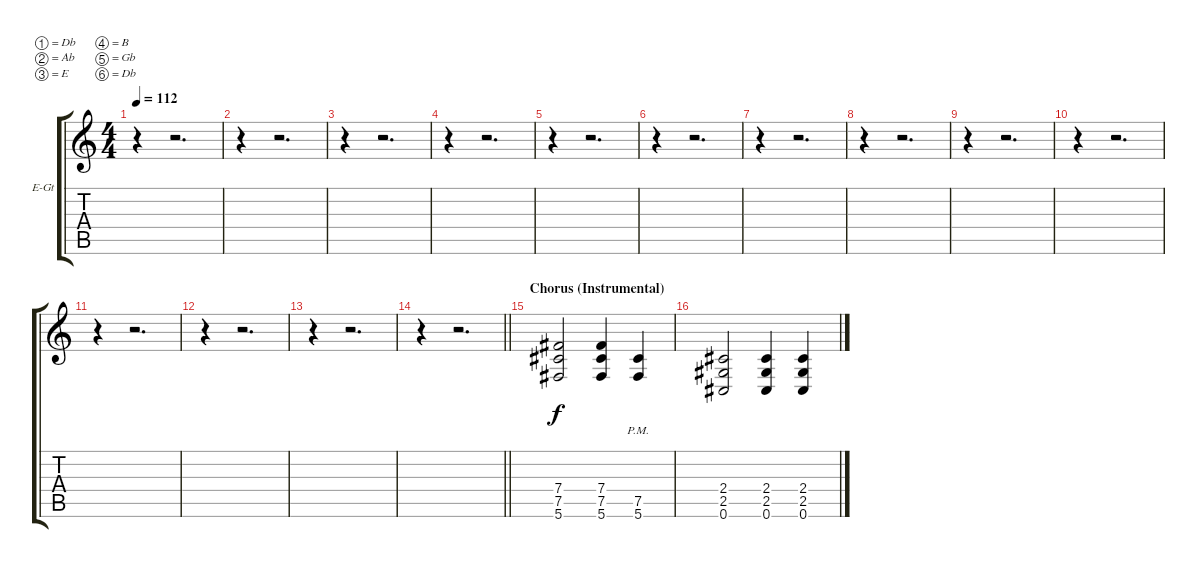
\bracketExtendMode groupsimilarinstruments
\firstSystemTrackNameOrientation horizontal
\otherSystemsTrackNameOrientation horizontal
\track ("Lead Guitar" "E-Gt") {instrument distortionguitar}
\staff {score tabs}
\tuning (Db4 Ab3 E3 B2 Gb2 Db2)
\ts (4 4)
\tempo 112
\clef g2
\ks c
r.4{dy f} r.2{d} |
r.4 r.2{d} |
r.4 r.2{d} |
r.4 r.2{d} |
r.4 r.2{d} |
r.4 r.2{d} |
r.4 r.2{d} |
r.4 r.2{d} |
r.4 r.2{d} |
r.4 r.2{d} |
r.4 r.2{d} |
r.4 r.2{d} |
r.4 r.2{d} |
\barLineRight lightlight
r.4 r.2{d} |
\section ("" "Chorus (Instrumental)")
(7.4 7.5 5.6).2 (7.4 7.5 5.6).4 (7.5{pm} 5.6{pm}).4 |
(2.4 2.5 0.6).2 (2.4 2.5 0.6).4 (2.4 2.5 0.6).4
